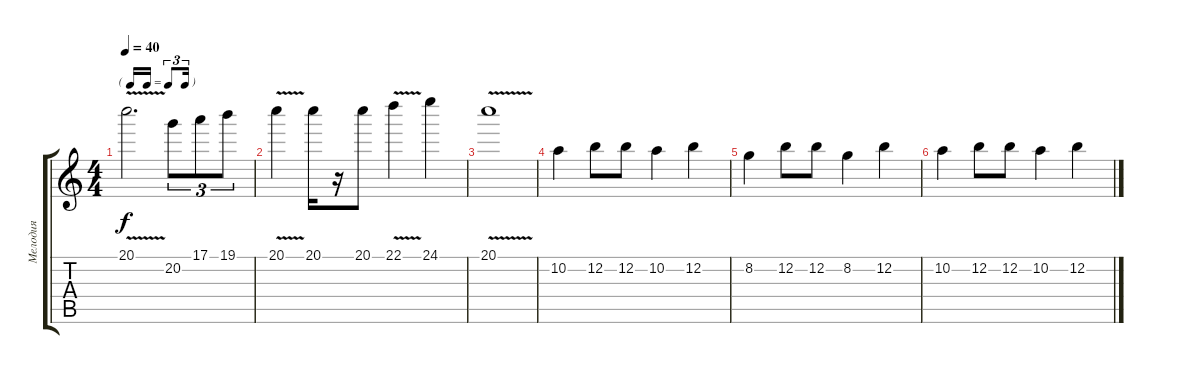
\track ("Мелодия" "Мелодия") {instrument electricbassfinger}
\staff {score tabs}
\tuning (E4 B3 G3 D3 A2 E2) {hide}
\ts (4 4)
\tf triplet16th
\tempo 40
\clef g2
\ks c
20.1{v}.2{d dy f} 20.2.8{tu (3 2)} 17.1.8{tu (3 2)} 19.1.8{tu (3 2)} |
20.1{v}.4 20.1.16 r.16 20.1.8 22.1{v}.4 24.1.4 |
20.1{v}.1 |
10.2.4 12.2.8 12.2.8 10.2.4 12.2.4 |
8.2.4 12.2.8 12.2.8 8.2.4 12.2.4 |
10.2.4 12.2.8 12.2.8 10.2.4 12.2.4
